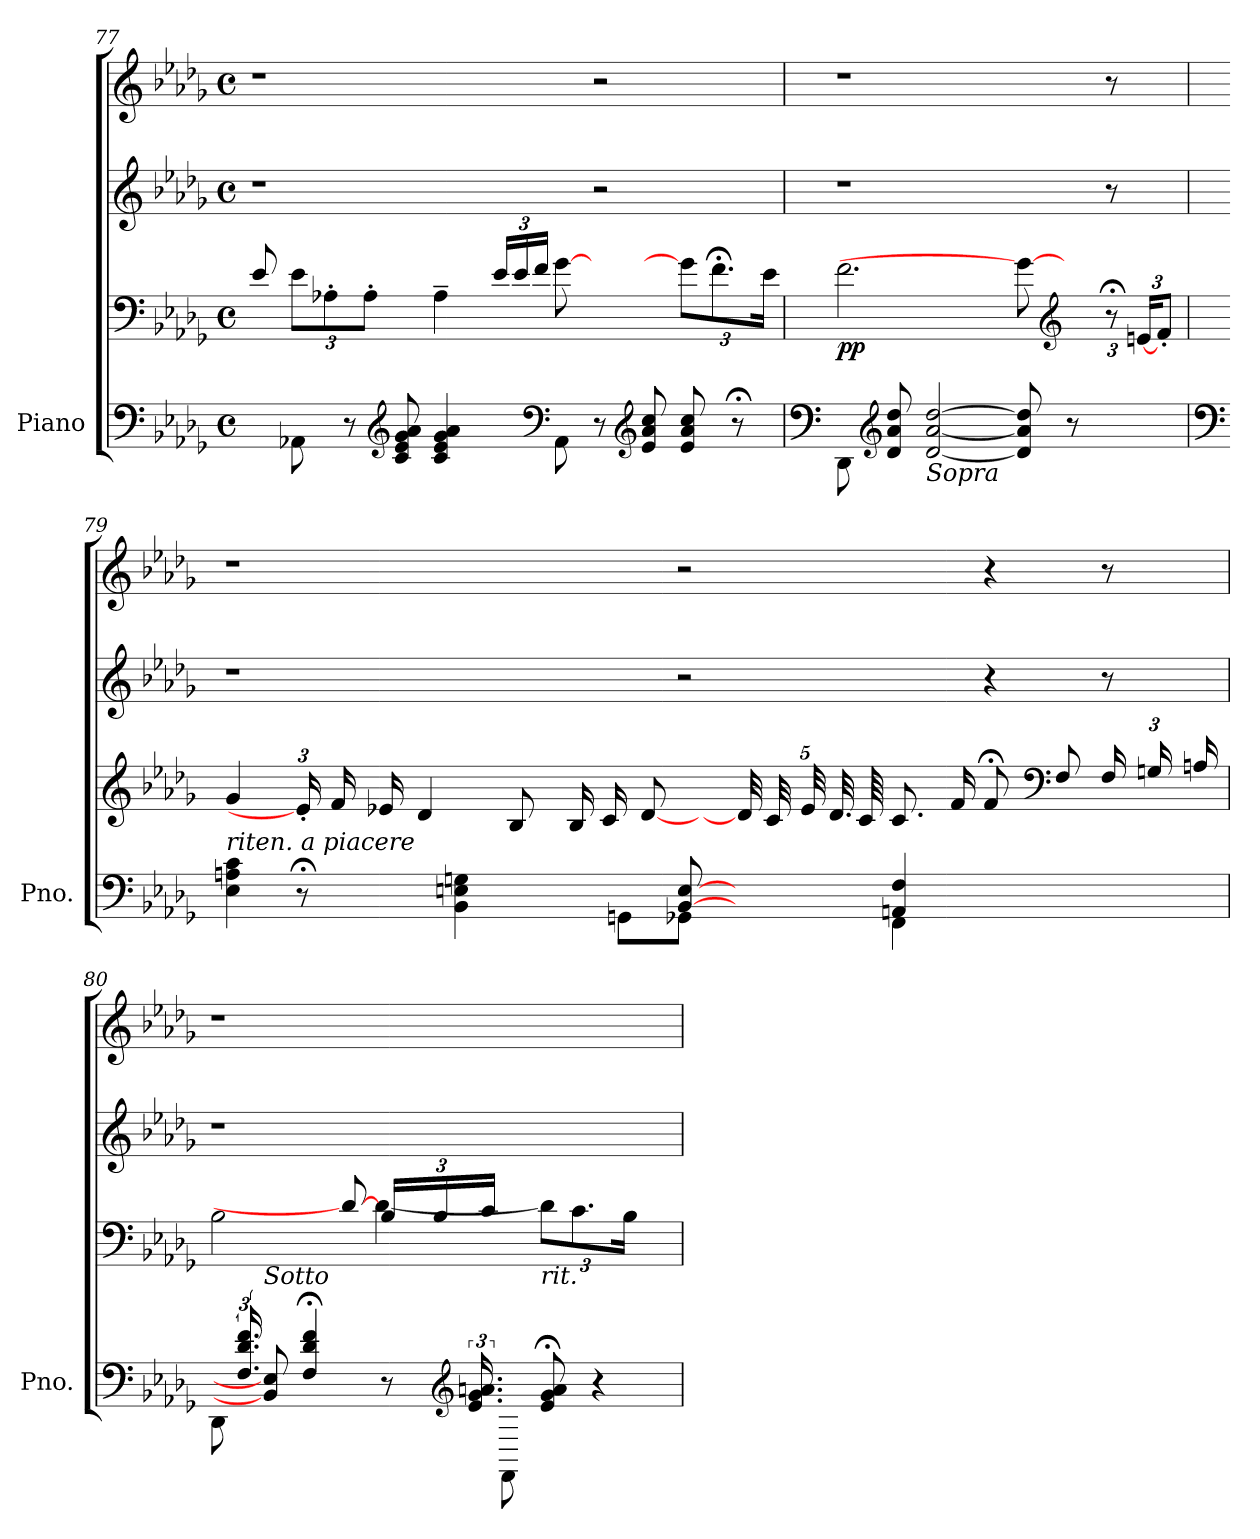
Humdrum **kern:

**kern	**kern	**kern	**kern	**dynam
*part1	*part1	*part1	*part1	*part1
*staff4	*staff3	*staff2	*staff1	*staff1/2/3/4
*I"Piano	*	*	*	*
*I'Pno.	*	*	*	*
!!LO:LB:g=z
*clefF4	*clefF4	*clefG2	*clefG2	*
*k[b-e-a-d-g-]	*k[b-e-a-d-g-]	*k[b-e-a-d-g-]	*k[b-e-a-d-g-]	*
*M4/4	*M4/4	*M4/4	*M4/4	*
*met(c)	*met(c)	*met(c)	*met(c)	*
=77	=77	=77	=77	=77
8ryy	8e-/	1r	1r	.
*	*Xbrackettup	*	*	*
8AA-X\	12e-\L	.	.	.
.	12A-X'\	.	.	.
8r	.	.	.	.
.	12A-'\J	.	.	.
*clefG2	*	*	*	*
8c/ 8e-/ 8g-/ 8a-/	8ryy	.	.	.
4c/ 4e-/ 4g-/ 4a-/	4A-~\	.	.	.
8ryy	24e-/LL	.	.	.
.	24e-/	.	.	.
.	24f/JJ	.	.	.
*clefF4	*	*	*	*
8AA-\	[8g-\	.	.	.
8r	8ryy	2r	2r	.
*clefG2	*	*	*	*
8e-/ 8a-/ 8cc/	8ryy	.	.	.
8e-/ 8a-/ 8cc/	12g-\L]	.	.	.
.	12.f;<\	.	.	.
8r;<	.	.	.	.
.	24e-\Jk	.	.	.
=78	=78	=78	=78	=78
*clefF4	*	*	*	*
!	!	!	!	!LO:DY:b=3
8DD-\	2.f\	1r	1r	pp
*clefG2	*	*	*	*
8d-/ 8a-/ 8dd-/	.	.	.	.
!LO:TX:b:i:t=Sopra	!	!	!	!
[2d-/ [2a-/ [2dd-/	.	.	.	.
8d-/] 8a-/] 8dd-/]	8g-\_	.	.	.
*	*clefG2	*	*	*
8r	8ryy	.	.	.
24%5ryy	12r;<	8r	8r	.
.	[24en/L	.	.	.
.	12f'/J	12ryy	12ryy	.
=79	=79	=79	=79	=79
*clefF4	*	*	*	*
*^	*	*	*	*
!LO:TX:a:i:t=riten. a piacere	!	!	!	!	!
4E-\ 4An\ 4c\	2ryy	4g-/	1r	1r	.
8r;<	.	24e'/L]	.	.	.
.	.	16f/	.	.	.
.	.	16e-X/	.	.	.
8ryy	.	.	.	.	.
.	.	4d-/	.	.	.
4BB-\ 4En\ 4Gn\	4ryy	.	.	.	.
.	.	8B-/	.	.	.
8ryy	8ryy	.	.	.	.
.	.	16B-/LL	.	.	.
.	.	16c/JJ	.	.	.
8ryy	8GGn\L	.	.	.	.
.	.	[8d-/	.	.	.
[8BB-/ [8E/	8GG-X\J	.	2r	2r	.
.	.	12ryy	.	.	.
8ryy	8ryy	40d-/LL]	.	.	.
.	.	40c/	.	.	.
.	.	40e-/	.	.	.
.	.	40.d-/	.	.	.
.	.	80c/JJk	.	.	.
4AAn/ 4F/	4FF\	8.c/L	.	.	.
.	.	16f/K	.	.	.
4r;<yy	4ryy	8f;</J	4r	4r	.
*	*	*clefF4	*	*	*
.	.	8F/	.	.	.
8ryy	8ryy	24F/LL	8r	8r	.
.	.	24Gn/	.	.	.
.	.	24An/JJ	.	.	.
!!LO:LB:g=z
=80	=80	=80	=80	=80	=80
*	*	*^	*	*	*
8DD-\	24.ryy	4.ryy	2B-\	1r	1r	.
.	24.F/ 24.d-/ 24.f/	.	.	.	.	.
!LO:TX:a:i:t=Sotto	!	!	!	!	!	!
8BB-/] 8E/]	8ryy	.	.	.	.	.
4F/;< 4d-/;< 4f/;<	4ryy	.	.	.	.	.
.	.	8d-/_	.	.	.	.
8r	24.ryy	24B-/LL	[4d-\	.	.	.
.	.	24B-/	.	.	.	.
*clefG2	*	*	*	*	*	*
.	24.e-/ 24.g-/ 24.an/	.	.	.	.	.
.	.	24c/JJ	.	.	.	.
8FF\	8ryy	2ryy	.	.	.	.
!	!	!	!LO:TX:b:i:t=rit.	!	!	!
8e-/;< 8g-/;< 8a/;<	4ryy	.	12d-\L]	.	.	.
.	.	.	12.c\	.	.	.
4r	.	.	.	.	.	.
.	.	.	24B-\Jk	.	.	.
.	8ryy	.	8ryy	8ryy	8ryy	.
*v	*v	*	*	*	*	*
*	*v	*v	*	*	*
=	=	=	=	=
*-	*-	*-	*-	*-
